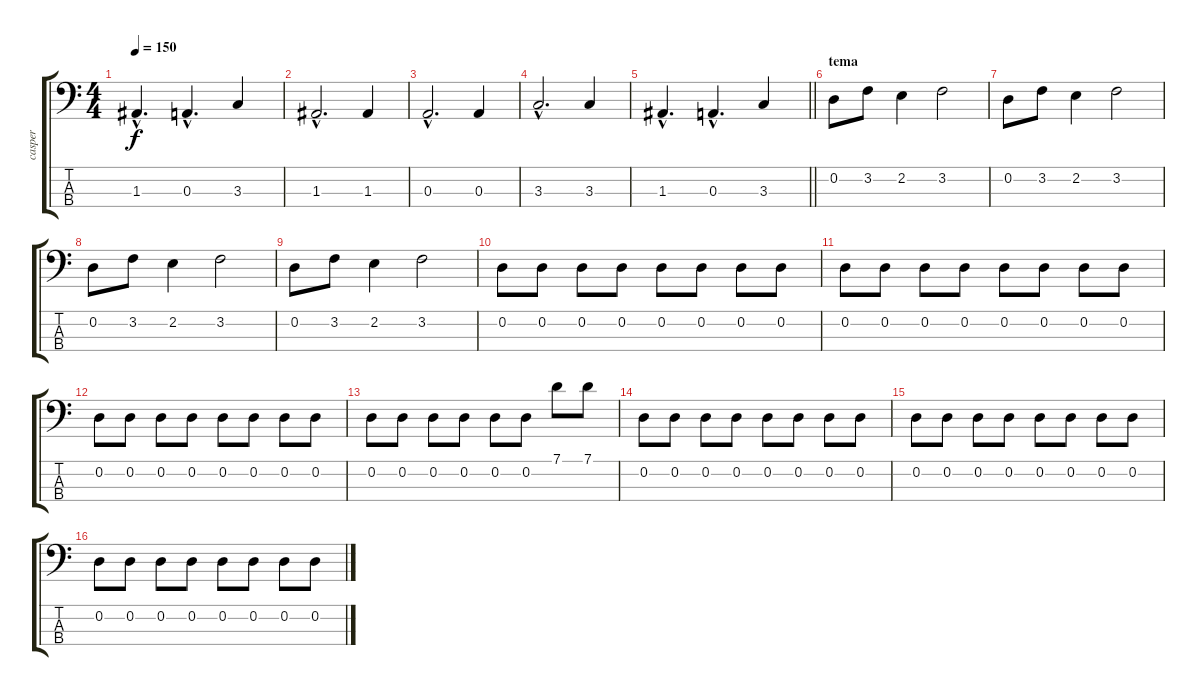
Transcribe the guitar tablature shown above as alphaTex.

\track ("casper" "casper") {instrument electricbasspick}
\staff {score tabs}
\tuning (G2 D2 A1 E1) {hide}
\ts (4 4)
\tempo 150
\clef f4
\ks c
1.3{hac}.4{d dy f} 0.3{hac}.4{d} 3.3.4 |
1.3{hac}.2{d} 1.3.4 |
0.3{hac}.2{d} 0.3.4 |
3.3{hac}.2{d} 3.3.4 |
\barLineRight lightlight
1.3{hac}.4{d} 0.3{hac}.4{d} 3.3.4 |
\section ("" "tema")
0.2.8 3.2.8 2.2.4 3.2.2 |
0.2.8 3.2.8 2.2.4 3.2.2 |
0.2.8 3.2.8 2.2.4 3.2.2 |
0.2.8 3.2.8 2.2.4 3.2.2 |
0.2.8 0.2.8 0.2.8 0.2.8 0.2.8 0.2.8 0.2.8 0.2.8 |
0.2.8 0.2.8 0.2.8 0.2.8 0.2.8 0.2.8 0.2.8 0.2.8 |
0.2.8 0.2.8 0.2.8 0.2.8 0.2.8 0.2.8 0.2.8 0.2.8 |
0.2.8 0.2.8 0.2.8 0.2.8 0.2.8 0.2.8 7.1.8 7.1.8 |
0.2.8 0.2.8 0.2.8 0.2.8 0.2.8 0.2.8 0.2.8 0.2.8 |
0.2.8 0.2.8 0.2.8 0.2.8 0.2.8 0.2.8 0.2.8 0.2.8 |
0.2.8 0.2.8 0.2.8 0.2.8 0.2.8 0.2.8 0.2.8 0.2.8
